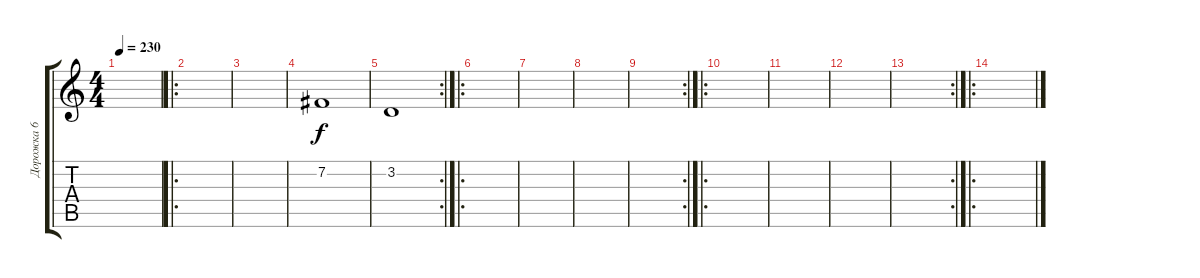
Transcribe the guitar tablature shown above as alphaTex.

\track ("Дорожка 6" "Дорожка 6") {instrument lead6voice}
\staff {score tabs}
\tuning (E4 B3 G3 D3 A2 E2) {hide}
\ts (4 4)
\tempo 230
\clef g2
\ks c
|
\ro
|
|
7.2.1 |
\rc 2
3.2.1 |
\ro
|
|
|
\rc 2
|
\ro
|
|
|
\rc 2
|
\ro
